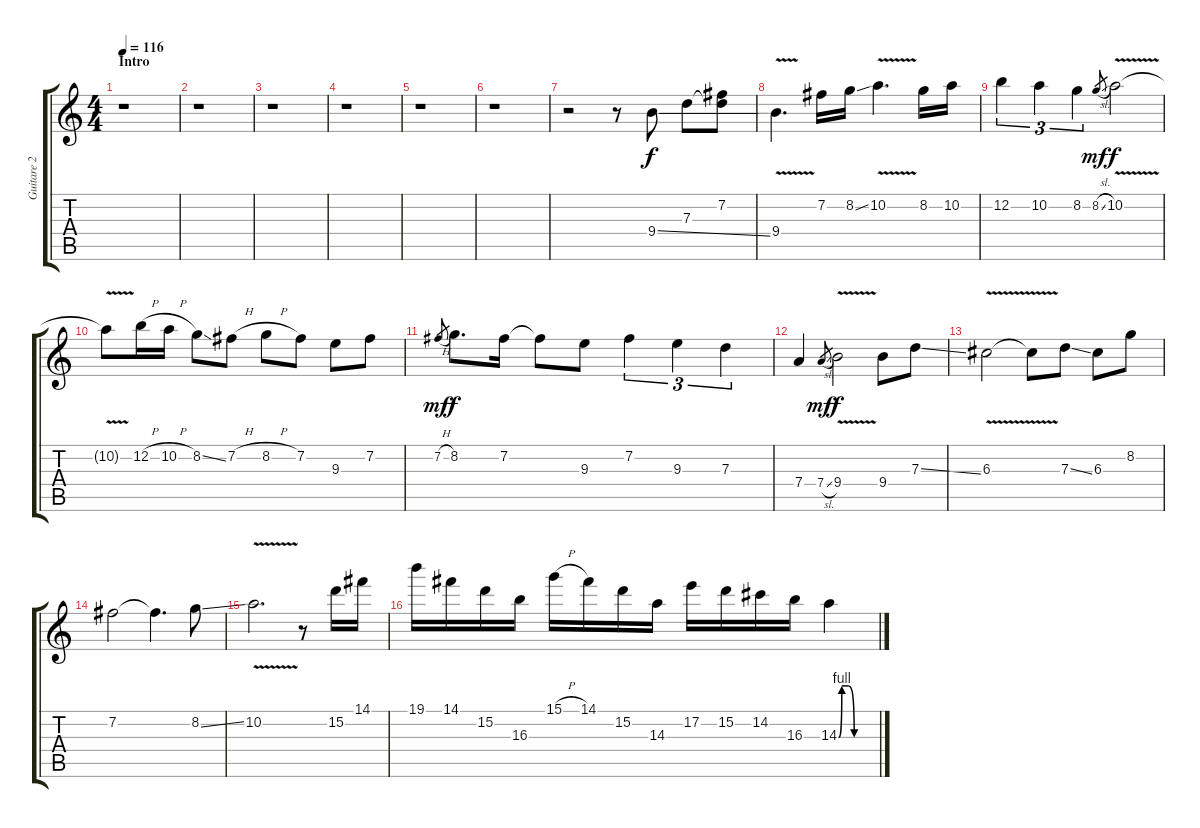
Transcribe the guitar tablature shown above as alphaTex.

\track ("Guitare 2 " "Guitare 2 ") {instrument distortionguitar}
\staff {score tabs}
\tuning (E4 B3 G3 D3 A2 E2) {hide}
\ts (4 4)
\section ("" "Intro")
\tempo 116
\clef g2
\ks c
r.1{dy f instrument distortionguitar} |
r.1 |
r.1 |
r.1 |
r.1 |
r.1 |
r.2 r.8 9.4{ss}.8 7.3.8 (7.2 7.3{t}).8 |
9.4{v}.4{d} 7.2.16 8.2{ss}.16 10.2{v}.4{d} 8.2.16 10.2.16 |
12.2.4{tu (3 2)} 10.2.4{tu (3 2)} 8.2.4{tu (3 2)} 8.2{sl}.8{gr dy mf} 10.2{v}.2{dy f} |
10.2{t}.8 12.2{h}.16 10.2{h}.16 8.2{ss}.8 7.2{h}.8 8.2{h}.8 7.2.8 9.3.8 7.2.8 |
7.2{h}.8{gr dy mf} 8.2.8{d dy f} 7.2.16 7.2{t}.8 9.3.8 7.2.4{tu (3 2)} 9.3.4{tu (3 2)} 7.3.4{tu (3 2)} |
7.4.4 7.4{sl}.8{gr dy mf} 9.4{v}.2{dy f} 9.4.8 7.3{ss}.8 |
6.3{v}.2 6.3{t}.8 7.3{ss}.8 6.3.8 8.2.8 |
7.2.2 7.2{t}.4{d} 8.2{ss}.8 |
10.2{v}.2{d} r.8 15.2.16 14.1.16 |
19.1.16 14.1.16 15.2.16 16.3.16 15.1{h}.16 14.1.16 15.2.16 14.3.16 17.2.16 15.2.16 14.2.16 16.3.16 14.3{be (custom 0 0 5 4 15 4 25 0 60 0)}.4
